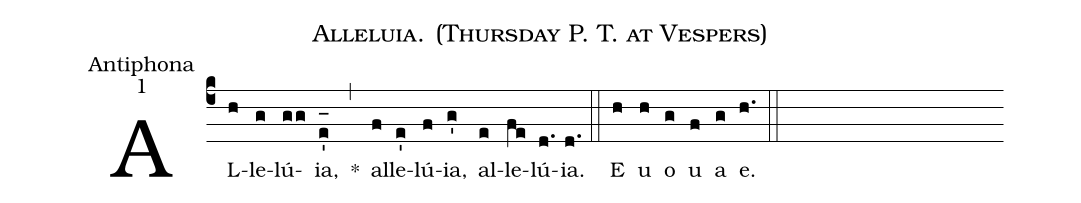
name:Alleluia. (Thursday P. T. at Vespers);
office-part:Antiphona;
mode:1;
%%
(c4) AL(h)le(g)lú(gg){ia},(e'_[oh:h]) *(,) al(f)le(e')lú(f){ia},(g') al(e)le(fe)lú(d.){ia}.(d.) (::) <eu>E(h) u(h) o(g) u(f) a(g) e.</eu>(h.) (::)
